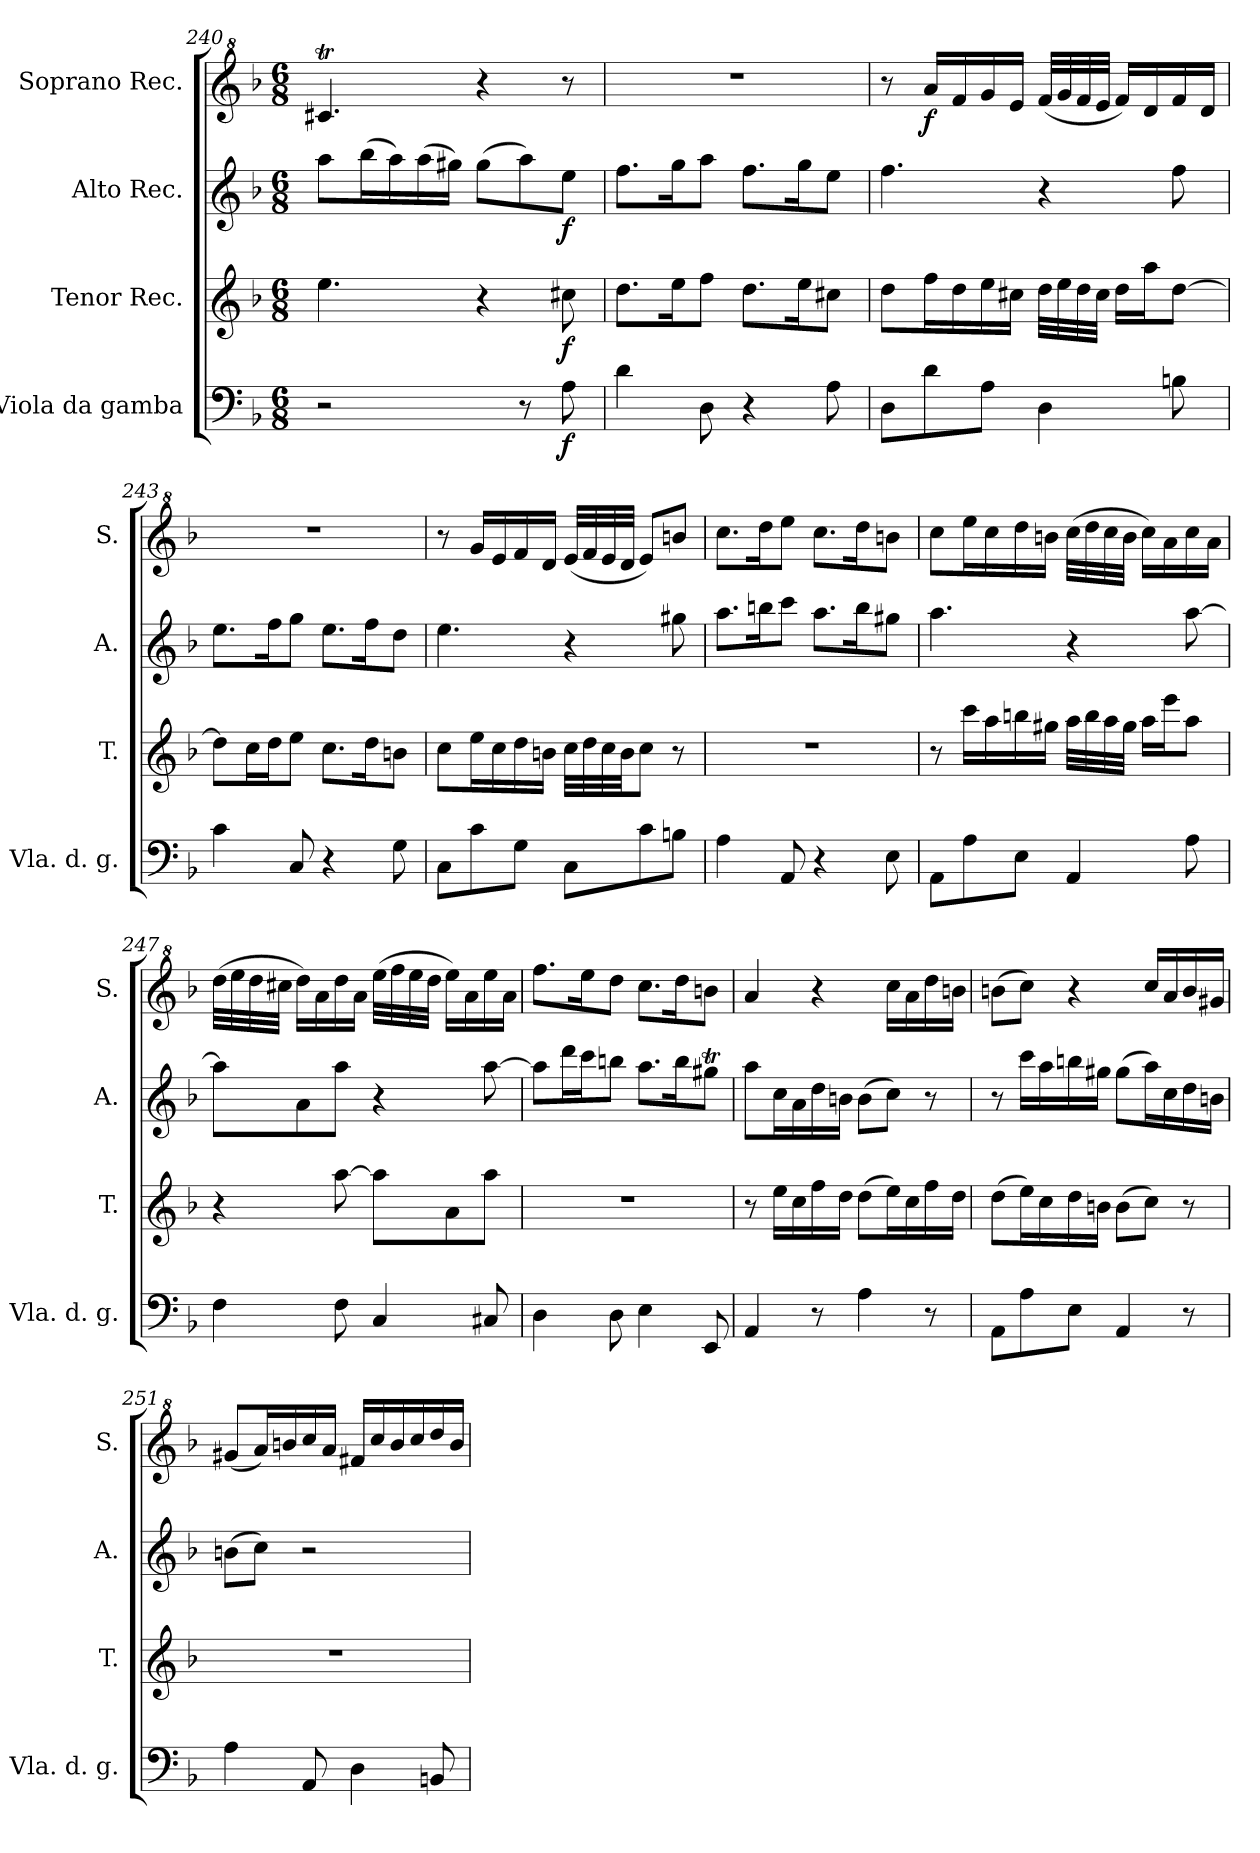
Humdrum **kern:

**kern	**dynam	**kern	**dynam	**kern	**dynam	**kern	**dynam
*part4	*part4	*part3	*part3	*part2	*part2	*part1	*part1
*staff4	*staff4	*staff3	*staff3	*staff2	*staff2	*staff1	*staff1
*I"Viola da gamba	*	*I"Tenor Rec.	*	*I"Alto Rec.	*	*I"Soprano Rec.	*
*I'Vla. d. g.	*	*I'T.	*	*I'A.	*	*I'S.	*
*clefF4	*	*clefG2	*	*clefG2	*	*clefG^2	*
*k[b-]	*	*k[b-]	*	*k[b-]	*	*k[b-]	*
*M6/8	*	*M6/8	*	*M6/8	*	*M6/8	*
=240	=240	=240	=240	=240	=240	=240	=240
2r	.	4.ee\	.	8aa\L	.	4.cc#Xt/	.
.	.	.	.	(>16bb-\L	.	.	.
.	.	.	.	16aa\)	.	.	.
.	.	.	.	(>16aa\	.	.	.
.	.	.	.	16gg#X\JJ)	.	.	.
.	.	4r	.	(>8gg#\L	.	4r	.
8r	.	.	.	8aa\)	.	.	.
!	!LO:DY:b	!	!LO:DY:b	!	!LO:DY:b	!	!
8A\	f	8cc#X\	f	8ee\J	f	8r	.
=241	=241	=241	=241	=241	=241	=241	=241
4d\	.	8.dd\L	.	8.ff\L	.	2.r	.
.	.	16ee\K	.	16gg\K	.	.	.
8D\	.	8ff\J	.	8aa\J	.	.	.
4r	.	8.dd\L	.	8.ff\L	.	.	.
.	.	16ee\K	.	16gg\K	.	.	.
8A\	.	8cc#X\J	.	8ee\J	.	.	.
=242	=242	=242	=242	=242	=242	=242	=242
8D\L	.	8dd\L	.	4.ff\	.	8r	.
!	!	!	!	!	!	!	!LO:DY:b
8d\	.	16ff\L	.	.	.	16aa/LL	f
.	.	16dd\	.	.	.	16ff/	.
8A\J	.	16ee\	.	.	.	16gg/	.
.	.	16cc#X\JJ	.	.	.	16ee/JJ	.
4D\	.	32dd\LLL	.	4r	.	(<32ff/LLL	.
.	.	32ee\	.	.	.	32gg/	.
.	.	32dd\	.	.	.	32ff/	.
.	.	32cc#\JJJ	.	.	.	32ee/JJJ	.
.	.	16dd\LL	.	.	.	16ff/LL)	.
.	.	16aa\J	.	.	.	16dd/	.
8Bn\	.	[8dd\J	.	8ff\	.	16ff/	.
.	.	.	.	.	.	16dd/JJ	.
=243	=243	=243	=243	=243	=243	=243	=243
4c\	.	8dd\L]	.	8.ee\L	.	2.r	.
.	.	16cc\L	.	.	.	.	.
.	.	16dd\J	.	16ff\K	.	.	.
8C/	.	8ee\J	.	8gg\J	.	.	.
4r	.	8.cc\L	.	8.ee\L	.	.	.
.	.	16dd\K	.	16ff\K	.	.	.
8G\	.	8bn\J	.	8dd\J	.	.	.
=244	=244	=244	=244	=244	=244	=244	=244
8C\L	.	8cc\L	.	4.ee\	.	8r	.
8c\	.	16ee\L	.	.	.	16gg/LL	.
.	.	16cc\	.	.	.	16ee/	.
8G\J	.	16dd\	.	.	.	16ff/	.
.	.	16bn\JJ	.	.	.	16dd/JJ	.
8C\L	.	32cc\LLL	.	4r	.	(<32ee/LLL	.
.	.	32dd\	.	.	.	32ff/	.
.	.	32cc\	.	.	.	32ee/	.
.	.	32b\JJ	.	.	.	32dd/JJJ	.
8c\	.	8cc\J	.	.	.	8ee/L)	.
8Bn\J	.	8r	.	8gg#X\	.	8bbn/J	.
!!LO:LB:g=z
=245	=245	=245	=245	=245	=245	=245	=245
4A\	.	2.r	.	8.aa\L	.	8.ccc\L	.
.	.	.	.	16bbn\K	.	16ddd\K	.
8AA/	.	.	.	8ccc\J	.	8eee\J	.
4r	.	.	.	8.aa\L	.	8.ccc\L	.
.	.	.	.	16bb\K	.	16ddd\K	.
8E\	.	.	.	8gg#X\J	.	8bbn\J	.
=246	=246	=246	=246	=246	=246	=246	=246
8AA\L	.	8r	.	4.aa\	.	8ccc\L	.
8A\	.	16ccc\LL	.	.	.	16eee\L	.
.	.	16aa\	.	.	.	16ccc\	.
8E\J	.	16bbn\	.	.	.	16ddd\	.
.	.	16gg#X\JJ	.	.	.	16bbn\JJ	.
4AA/	.	32aa\LLL	.	4r	.	(>32ccc\LLL	.
.	.	32bb\	.	.	.	32ddd\	.
.	.	32aa\	.	.	.	32ccc\	.
.	.	32gg#\JJJ	.	.	.	32bb\JJJ	.
.	.	16aa\LL	.	.	.	16ccc\LL)	.
.	.	16eee\J	.	.	.	16aa\	.
8A\	.	8aa\J	.	[8aa\	.	16ccc\	.
.	.	.	.	.	.	16aa\JJ	.
=247	=247	=247	=247	=247	=247	=247	=247
4F\	.	4r	.	8aa\L]	.	(>32ddd\LLL	.
.	.	.	.	.	.	32eee\	.
.	.	.	.	.	.	32ddd\	.
.	.	.	.	.	.	32ccc#X\JJJ	.
.	.	.	.	8a\	.	16ddd\LL)	.
.	.	.	.	.	.	16aa\	.
8F\	.	[8aa\	.	8aa\J	.	16ddd\	.
.	.	.	.	.	.	16aa\JJ	.
4C/	.	8aa\L]	.	4r	.	(>32eee\LLL	.
.	.	.	.	.	.	32fff\	.
.	.	.	.	.	.	32eee\	.
.	.	.	.	.	.	32ddd\JJJ	.
.	.	8a\	.	.	.	16eee\LL)	.
.	.	.	.	.	.	16aa\	.
8C#X/	.	8aa\J	.	[8aa\	.	16eee\	.
.	.	.	.	.	.	16aa\JJ	.
=248	=248	=248	=248	=248	=248	=248	=248
4D\	.	2.r	.	8aa\L]	.	8.fff\L	.
.	.	.	.	16ddd\L	.	.	.
.	.	.	.	16ccc\J	.	16eee\K	.
8D\	.	.	.	8bbn\J	.	8ddd\J	.
4E\	.	.	.	8.aa\L	.	8.ccc\L	.
.	.	.	.	16bb\K	.	16ddd\K	.
8EE/	.	.	.	8gg#Xt\J	.	8bbn\J	.
=249	=249	=249	=249	=249	=249	=249	=249
4AA/	.	8r	.	8aa\L	.	4aa/	.
.	.	16ee\LL	.	16cc\L	.	.	.
.	.	16cc\	.	16a\	.	.	.
8r	.	16ff\	.	16dd\	.	4r	.
.	.	16dd\JJ	.	16bn\JJ	.	.	.
4A\	.	(>8dd\L	.	(>8b\L	.	.	.
.	.	16ee\L)	.	8cc\J)	.	16ccc\LL	.
.	.	16cc\	.	.	.	16aa\	.
8r	.	16ff\	.	8r	.	16ddd\	.
.	.	16dd\JJ	.	.	.	16bbn\JJ	.
!!LO:LB:g=z
=250	=250	=250	=250	=250	=250	=250	=250
8AA\L	.	(>8dd\L	.	8r	.	(>8bbn\L	.
8A\	.	16ee\L)	.	16ccc\LL	.	8ccc\J)	.
.	.	16cc\	.	16aa\	.	.	.
8E\J	.	16dd\	.	16bbn\	.	4r	.
.	.	16bn\JJ	.	16gg#X\JJ	.	.	.
4AA/	.	(>8b\L	.	(>8gg#\L	.	.	.
.	.	8cc\J)	.	16aa\L)	.	16ccc/LL	.
.	.	.	.	16cc\	.	16aa/	.
8r	.	8r	.	16dd\	.	16bb/	.
.	.	.	.	16bn\JJ	.	16gg#X/JJ	.
=251	=251	=251	=251	=251	=251	=251	=251
4A\	.	2.r	.	(>8bn\L	.	(<8gg#X/L	.
.	.	.	.	8cc\J)	.	16aa/L)	.
.	.	.	.	.	.	16bbn/	.
8AA/	.	.	.	2r	.	16ccc/	.
.	.	.	.	.	.	16aa/JJ	.
4D\	.	.	.	.	.	16ff#X/LL	.
.	.	.	.	.	.	16ccc/	.
.	.	.	.	.	.	16bb/	.
.	.	.	.	.	.	16ccc/	.
8BBn/	.	.	.	.	.	16ddd/	.
.	.	.	.	.	.	16bb/JJ	.
=	=	=	=	=	=	=	=
*-	*-	*-	*-	*-	*-	*-	*-
